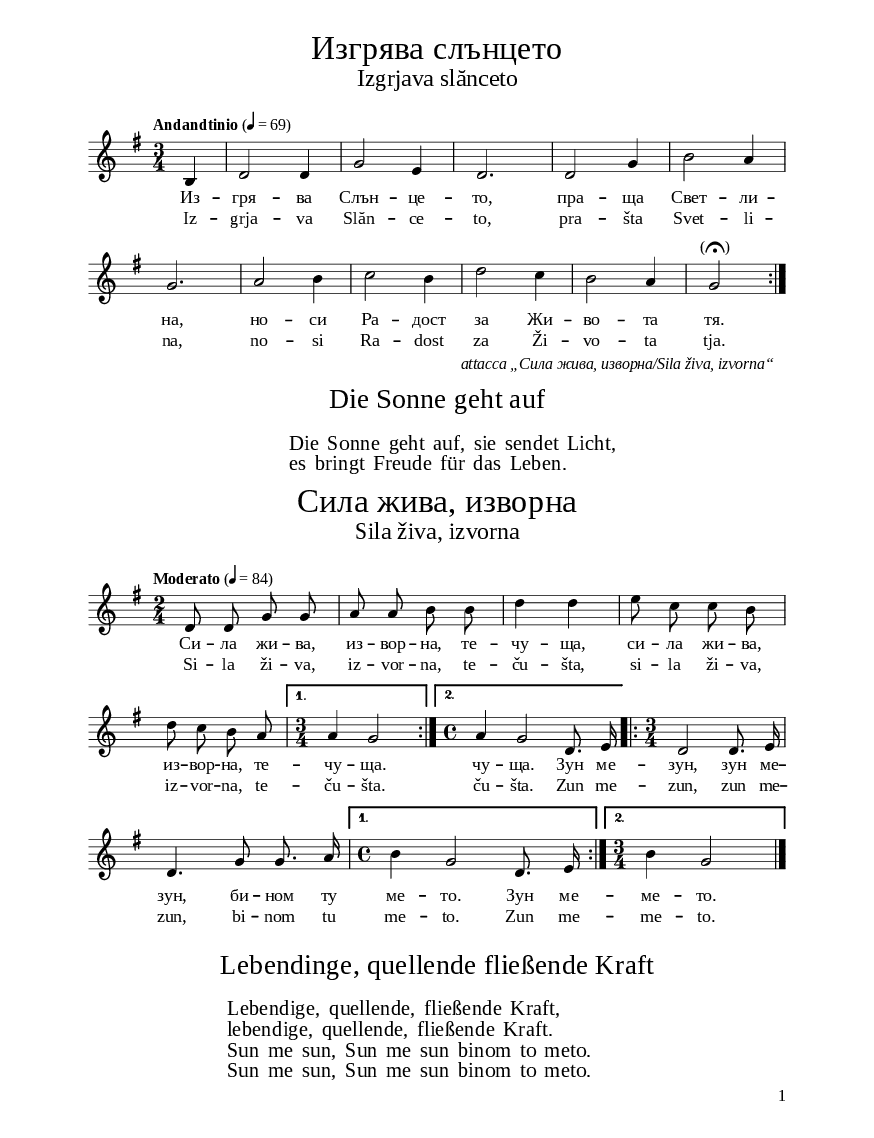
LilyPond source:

\version "2.24.2"

% include paper part and global functions
\include "include/globals.ily"

\bookpart {
  \label #'ref071_1
  \tocItem \markup "Изгрява слънцето – Izgrjava slănceto"
  \include "include/bookpart-paper.ily"
  \score {
    \include "include/score-layout.ily"

    \new Voice \absolute {
      \clef treble
      \key g \major
      \time 3/4
      \tempoFunc "Andandtinio" 4 "69"
      \partial 4
      \autoBeamOff
        b4  |  d'2 d'4 | g'2 e'4 | d'2. | d'2 g'4 | b'2 a'4 \break |

        g'2. | a'2 b'4 | c''2 b'4 | d''2 c''4 | b'2 a'4^\markup { \concat {"              (" \fermata ")"}} |  g'2
        \break \bar ":|."
      
    }

    \addlyrics {
      Из -- гря --
      ва Слън -- це -- то, пра -- ща Свет -- ли -- на,
      но -- си Ра -- дост за Жи -- во -- та тя.
    }

     \addlyrics {
      Iz -- grja --
      va Slăn -- ce -- to, pra -- šta Svet -- li -- na,
      no -- si Ra -- dost za Ži -- vo -- ta tja.
    }
    \header {
      title = \titleFunc "Изгрява слънцето" "Izgrjava slănceto"
    }

    \midi{}

  } % score
  
  \markup \italic \dc-one-nobold "attacca „Сила жива, изворна/Sila živa, izvorna“"
  
  % include foreign translation(s) of the song
  \version "2.24.2"

\markup \fill-line { \fontsize #deTitleFontSize "Die Sonne geht auf" }
\markup \null
\markup \null
\markup \fontsize #deCoupletFontSize {
  \hspace #18
  \override #`(baseline-skip . ,deCoupletBaselineSkip)

  \column {
    \line { " " Die Sonne geht auf, sie sendet Licht, }

    \line { " "  es bringt Freude für das Leben. }


  }
}

    \markup \empty-one

      \label #'ref071_2
  \tocItem \markup "Сила жива, изворна – Sila živa, izvorna"

   \include "include/bookpart-paper.ily"
  \score {
    \include "include/score-layout.ily"

    \new Voice \absolute {
     \clef treble
      \key g \major
      \time 2/4
      \tempoFunc "Moderato" 4 "84"
      \autoBeamOff

      \repeat volta 2 {
        d'8 d' g' g' | a'8 a' b' b' | d''4 d'' | e''8 c'' c'' b' \break |

        d''8 c'' b' a' |
      } \alternative { { \time 3/4 a'4 g'2 |} { \time 4/4  a'4 g'2 d'8. e'16 | } } \repeat volta 2 {
        \time 3/4 d'2 d'8. e'16 \break |

        d'4. g'8 g'8. a'16 |
      }
      \alternative  {
        {\time 4/4 b'4 g'2 d'8. e'16 | }
        {\time 3/4 b'4 g'2 \bar "|."}
      }
    }

    \addlyrics {
      Си --
      ла жи -- ва, из -- вор -- на, те -- чу -- ща, си
      -- ла жи -- ва, из -- вор -- на, те -- чу -- ща.
      чу -- ща. Зун ме -- зун, зун ме -- зун, би --
      ном ту ме -- то. Зун ме -- ме -- то.
    }
     \addlyrics {
      Si --
      la ži -- va, iz -- vor -- na, te -- ču -- šta, si
      -- la ži -- va, iz -- vor -- na, te -- ču -- šta.
      ču -- šta. Zun me -- zun, zun me -- zun, bi --
      nom tu me -- to. Zun me -- me -- to.
    }
    \header {
      title = \titleFunc "Сила жива, изворна" "Sila živa, izvorna"
    }

    \midi{}

  } % score

  
  % include foreign translation(s) of the song
  \version "2.24.2"

\markup \fill-line { \fontsize #deTitleFontSize "Lebendinge, quellende fließende Kraft" }
\markup \null
\markup \null
\markup \fontsize #deCoupletFontSize {
  \hspace #12
  \override #`(baseline-skip . ,deCoupletBaselineSkip)

  \column {

    \line { " " Lebendige, quellende, fließende Kraft,}

    \line { " " lebendige, quellende, fließende Kraft. }

    \line { " " Sun me sun, Sun me sun binom to meto. }
    \line { " " Sun me sun, Sun me sun binom to meto. }




  }
}


} % bookpart
